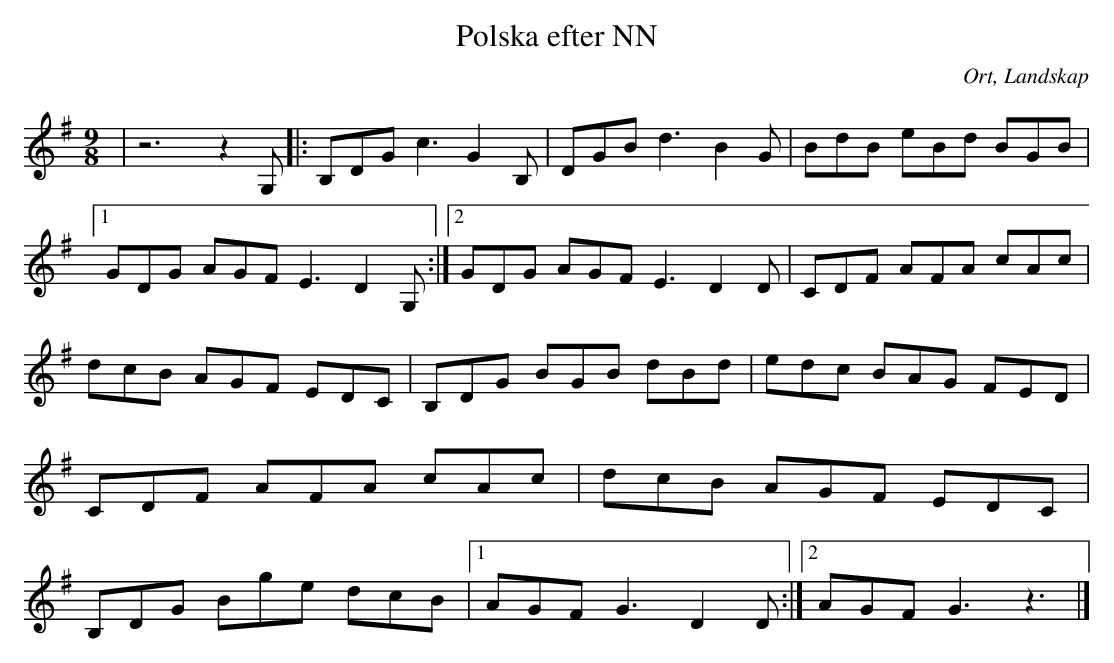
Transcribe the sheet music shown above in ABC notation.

X:1
T:Polska efter NN
O:Ort, Landskap
M:9/8
L:1/8
K:G
| z6 z2 G, |: B,DG c3 G2 B, | DGB d3 B2 G | BdB eBd BGB |1 GDG AGF E3 D2 G, :|2 GDG AGF E3 D2 D | CDF AFA cAc | dcB AGF EDC | B,DG BGB dBd | edc BAG FED | CDF AFA cAc | dcB AGF EDC | B,DG Bge dcB |1 AGF G3 D2 D :|2 AGF G3 z3 |]
